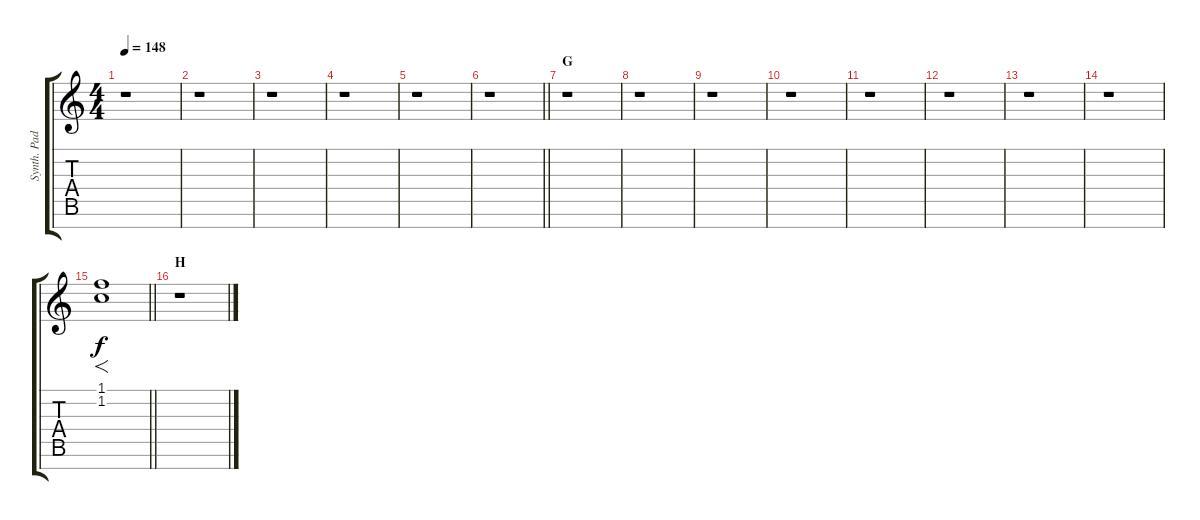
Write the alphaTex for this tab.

\track ("Synth. Pad" "Synth. Pad") {instrument pad2warm}
\staff {score tabs}
\tuning (E5 B4 G4 D4 A3 E3 B2) {hide}
\ts (4 4)
\tempo 148
\clef g2
\ks c
r.1{dy f} |
r.1 |
r.1 |
r.1 |
r.1 |
\barLineRight lightlight
r.1 |
\section ("" "G")
r.1 |
r.1 |
r.1 |
r.1 |
r.1 |
r.1 |
r.1 |
r.1 |
\barLineRight lightlight
(1.1 1.2).1{f} |
\section ("" "H")
r.1
